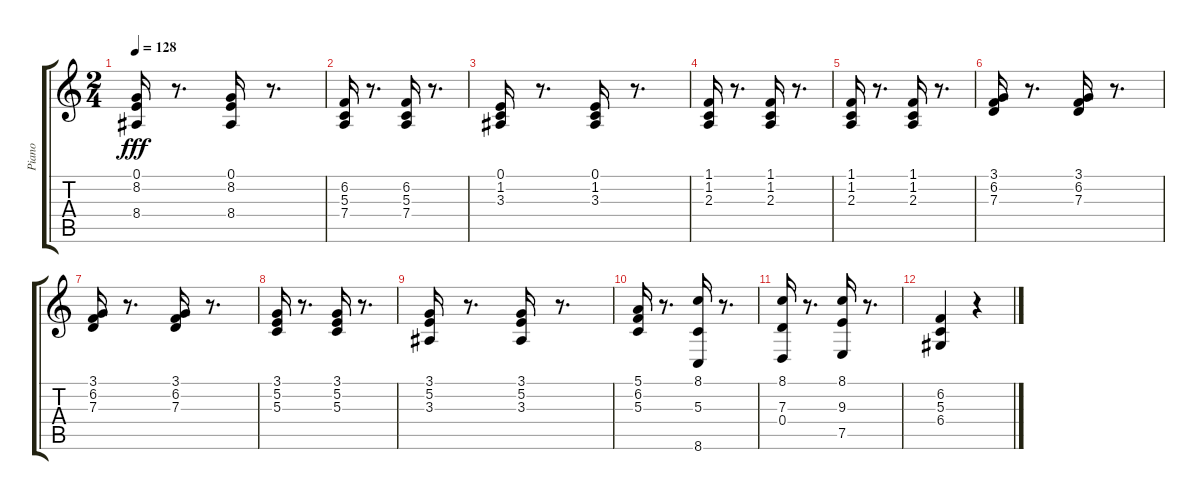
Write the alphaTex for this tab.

\track ("Piano" "Piano") {instrument acousticgrandpiano}
\staff {score tabs}
\tuning (E4 B3 G3 D3 A2 E2) {hide}
\ts (2 4)
\tempo 128
\clef g2
\ks c
(0.1 8.2 8.4).16{dy fff} r.8{d} (0.1 8.2 8.4).16 r.8{d} |
(6.2 5.3 7.4).16 r.8{d} (6.2 5.3 7.4).16 r.8{d} |
(0.1 1.2 3.3).16 r.8{d} (0.1 1.2 3.3).16 r.8{d} |
(1.1 1.2 2.3).16 r.8{d} (1.1 1.2 2.3).16 r.8{d} |
(1.1 1.2 2.3).16 r.8{d} (1.1 1.2 2.3).16 r.8{d} |
(3.1 6.2 7.3).16 r.8{d} (3.1 6.2 7.3).16 r.8{d} |
(3.1 6.2 7.3).16 r.8{d} (3.1 6.2 7.3).16 r.8{d} |
(3.1 5.2 5.3).16 r.8{d} (3.1 5.2 5.3).16 r.8{d} |
(3.1 5.2 3.3).16 r.8{d} (3.1 5.2 3.3).16 r.8{d} |
(5.1 6.2 5.3).16 r.8{d} (8.1 5.3 8.6).16 r.8{d} |
(8.1 7.3 0.4).16 r.8{d} (8.1 9.3 7.5).16 r.8{d} |
(6.2 5.3 6.4).4 r.4
